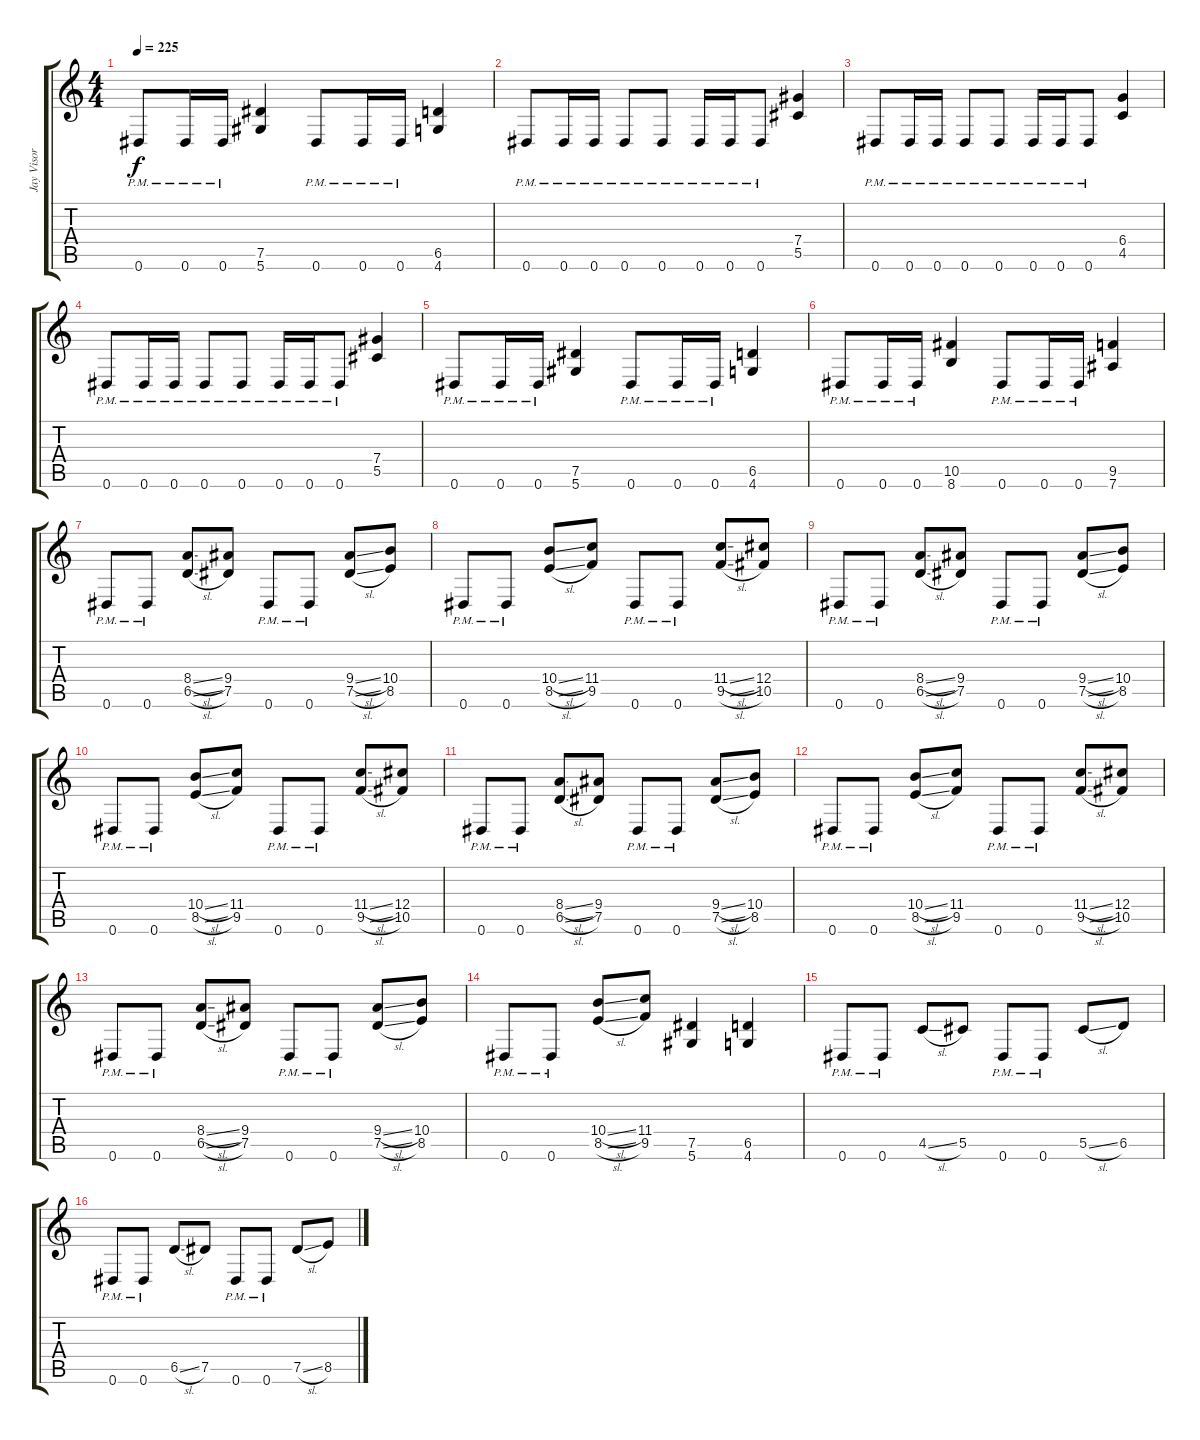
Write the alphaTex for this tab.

\track ("Jay Visor" "Jay Visor") {instrument distortionguitar}
\staff {score tabs}
\tuning (Eb4 Bb3 Gb3 Db3 Ab2 Eb2) {hide}
\ts (4 4)
\tempo 225
\clef g2
\ks c
0.6{pm}.8{dy f} 0.6{pm}.16 0.6{pm}.16 (7.5 5.6).4 0.6{pm}.8 0.6{pm}.16 0.6{pm}.16 (6.5 4.6).4 |
0.6{pm}.8 0.6{pm}.16 0.6{pm}.16 0.6{pm}.8 0.6{pm}.8 0.6{pm}.16 0.6{pm}.16 0.6{pm}.8 (7.4 5.5).4 |
0.6{pm}.8 0.6{pm}.16 0.6{pm}.16 0.6{pm}.8 0.6{pm}.8 0.6{pm}.16 0.6{pm}.16 0.6{pm}.8 (6.4 4.5).4 |
0.6{pm}.8 0.6{pm}.16 0.6{pm}.16 0.6{pm}.8 0.6{pm}.8 0.6{pm}.16 0.6{pm}.16 0.6{pm}.8 (7.4 5.5).4 |
0.6{pm}.8 0.6{pm}.16 0.6{pm}.16 (7.5 5.6).4 0.6{pm}.8 0.6{pm}.16 0.6{pm}.16 (6.5 4.6).4 |
0.6{pm}.8 0.6{pm}.16 0.6{pm}.16 (10.5 8.6).4 0.6{pm}.8 0.6{pm}.16 0.6{pm}.16 (9.5 7.6).4 |
0.6{pm}.8 0.6{pm}.8 (8.4{sl} 6.5{sl}).8 (9.4 7.5).8 0.6{pm}.8 0.6{pm}.8 (9.4{sl} 7.5{sl}).8 (10.4 8.5).8 |
0.6{pm}.8 0.6{pm}.8 (10.4{sl} 8.5{sl}).8 (11.4 9.5).8 0.6{pm}.8 0.6{pm}.8 (11.4{sl} 9.5{sl}).8 (12.4 10.5).8 |
0.6{pm}.8 0.6{pm}.8 (8.4{sl} 6.5{sl}).8 (9.4 7.5).8 0.6{pm}.8 0.6{pm}.8 (9.4{sl} 7.5{sl}).8 (10.4 8.5).8 |
0.6{pm}.8 0.6{pm}.8 (10.4{sl} 8.5{sl}).8 (11.4 9.5).8 0.6{pm}.8 0.6{pm}.8 (11.4{sl} 9.5{sl}).8 (12.4 10.5).8 |
0.6{pm}.8 0.6{pm}.8 (8.4{sl} 6.5{sl}).8 (9.4 7.5).8 0.6{pm}.8 0.6{pm}.8 (9.4{sl} 7.5{sl}).8 (10.4 8.5).8 |
0.6{pm}.8 0.6{pm}.8 (10.4{sl} 8.5{sl}).8 (11.4 9.5).8 0.6{pm}.8 0.6{pm}.8 (11.4{sl} 9.5{sl}).8 (12.4 10.5).8 |
0.6{pm}.8 0.6{pm}.8 (8.4{sl} 6.5{sl}).8 (9.4 7.5).8 0.6{pm}.8 0.6{pm}.8 (9.4{sl} 7.5{sl}).8 (10.4 8.5).8 |
0.6{pm}.8 0.6{pm}.8 (10.4{sl} 8.5{sl}).8 (11.4 9.5).8 (7.5 5.6).4 (6.5 4.6).4 |
0.6{pm}.8 0.6{pm}.8 4.5{sl}.8 5.5.8 0.6{pm}.8 0.6{pm}.8 5.5{sl}.8 6.5.8 |
0.6{pm}.8 0.6{pm}.8 6.5{sl}.8 7.5.8 0.6{pm}.8 0.6{pm}.8 7.5{sl}.8 8.5.8
